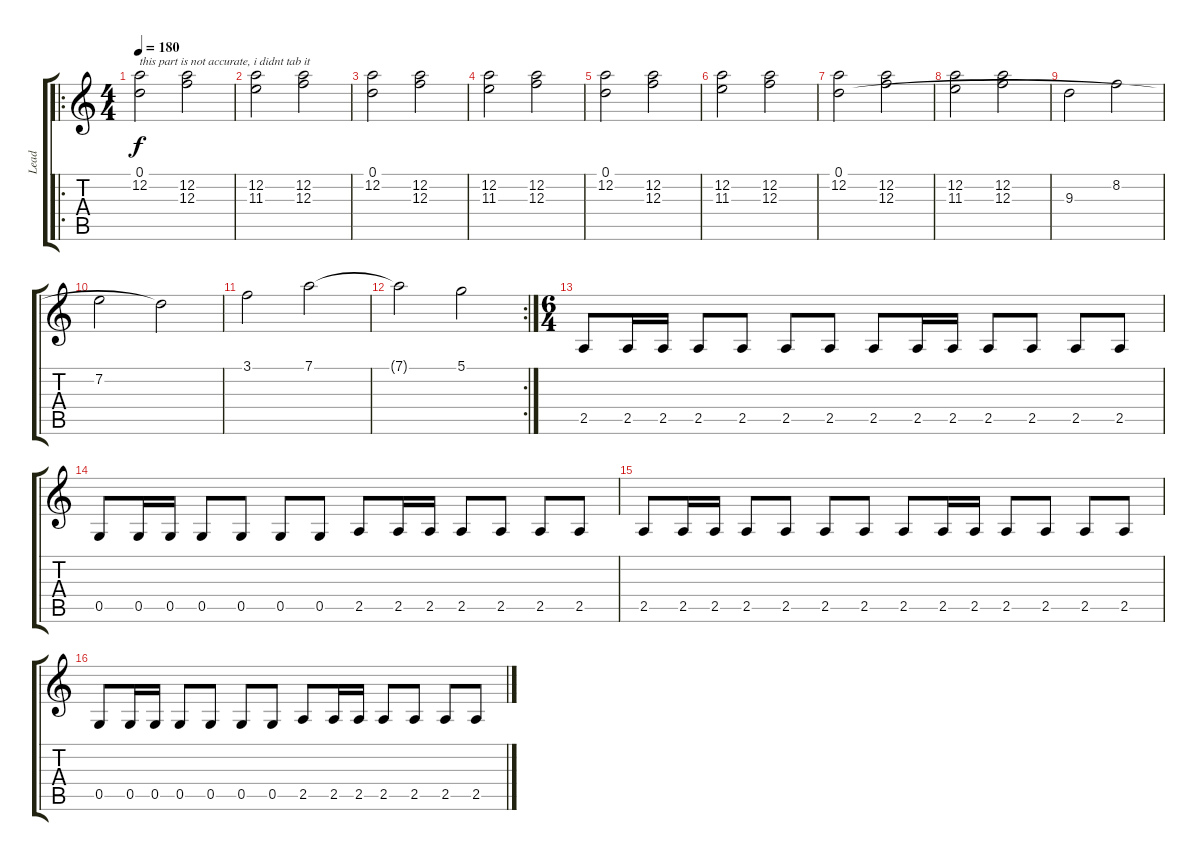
\track ("Lead" "Lead") {instrument distortionguitar}
\staff {score tabs}
\tuning (D4 A3 F3 C3 G2 D2) {hide}
\ro
\ts (4 4)
\tempo 180
\clef g2
\ks c
(0.1 12.2).2{txt "this part is not accurate, i didnt tab it" dy f} (12.2 12.3).2 |
(12.2 11.3).2 (12.2 12.3).2 |
(0.1 12.2).2 (12.2 12.3).2 |
(12.2 11.3).2 (12.2 12.3).2 |
(0.1 12.2).2 (12.2 12.3).2 |
(12.2 11.3).2 (12.2 12.3).2 |
(0.1 12.2).2 (12.2 12.3).2 |
(12.2 11.3).2 (12.2 12.3).2 |
9.3.2 8.2.2 |
7.2.2 0.1{t}.2 |
3.1.2 7.1.2 |
\rc 2
7.1{t}.2 5.1.2 |
\ts (6 4)
2.5.8 2.5.16 2.5.16 2.5.8 2.5.8 2.5.8 2.5.8 2.5.8 2.5.16 2.5.16 2.5.8 2.5.8 2.5.8 2.5.8 |
0.5.8 0.5.16 0.5.16 0.5.8 0.5.8 0.5.8 0.5.8 2.5.8 2.5.16 2.5.16 2.5.8 2.5.8 2.5.8 2.5.8 |
2.5.8 2.5.16 2.5.16 2.5.8 2.5.8 2.5.8 2.5.8 2.5.8 2.5.16 2.5.16 2.5.8 2.5.8 2.5.8 2.5.8 |
0.5.8 0.5.16 0.5.16 0.5.8 0.5.8 0.5.8 0.5.8 2.5.8 2.5.16 2.5.16 2.5.8 2.5.8 2.5.8 2.5.8
